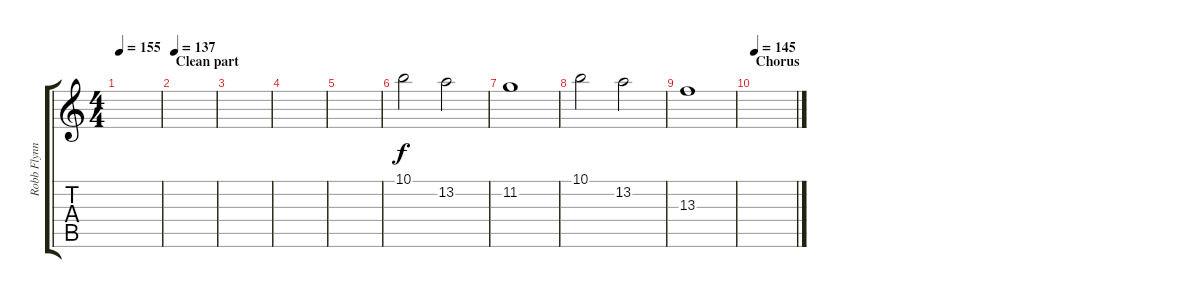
\track ("Robb Flynn" "Robb Flynn") {instrument electricguitarclean}
\staff {score tabs}
\tuning (Db4 Ab3 E3 B2 Gb2 B1) {hide}
\ts (4 4)
\tempo 155
\clef g2
\ks c
|
\section ("" "Clean part")
\tempo 137
|
|
|
|
10.1.2 13.2.2 |
11.2.1 |
10.1.2 13.2.2 |
13.3.1 |
\section ("" "Chorus")
\tempo 145
